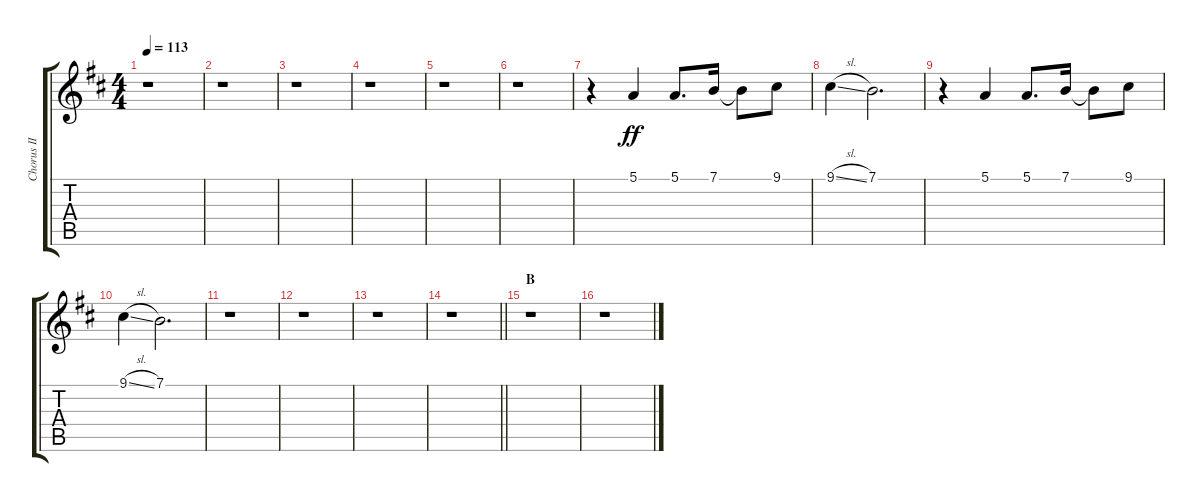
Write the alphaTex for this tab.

\track ("Chorus II" "Chorus II") {instrument voiceoohs}
\staff {score tabs}
\tuning (E4 B3 G3 D3 A2 E2) {hide}
\ts (4 4)
\tempo 113
\clef g2
\ks d
r.1{dy ff} |
r.1 |
r.1 |
r.1 |
r.1 |
r.1 |
r.4 5.1.4 5.1.8{d} 7.1.16 7.1{t}.8 9.1.8 |
9.1{sl}.4 7.1.2{d} |
r.4 5.1.4 5.1.8{d} 7.1.16 7.1{t}.8 9.1.8 |
9.1{sl}.4 7.1.2{d} |
r.1 |
r.1 |
r.1 |
\barLineRight lightlight
r.1 |
\section ("" "B")
r.1 |
r.1
